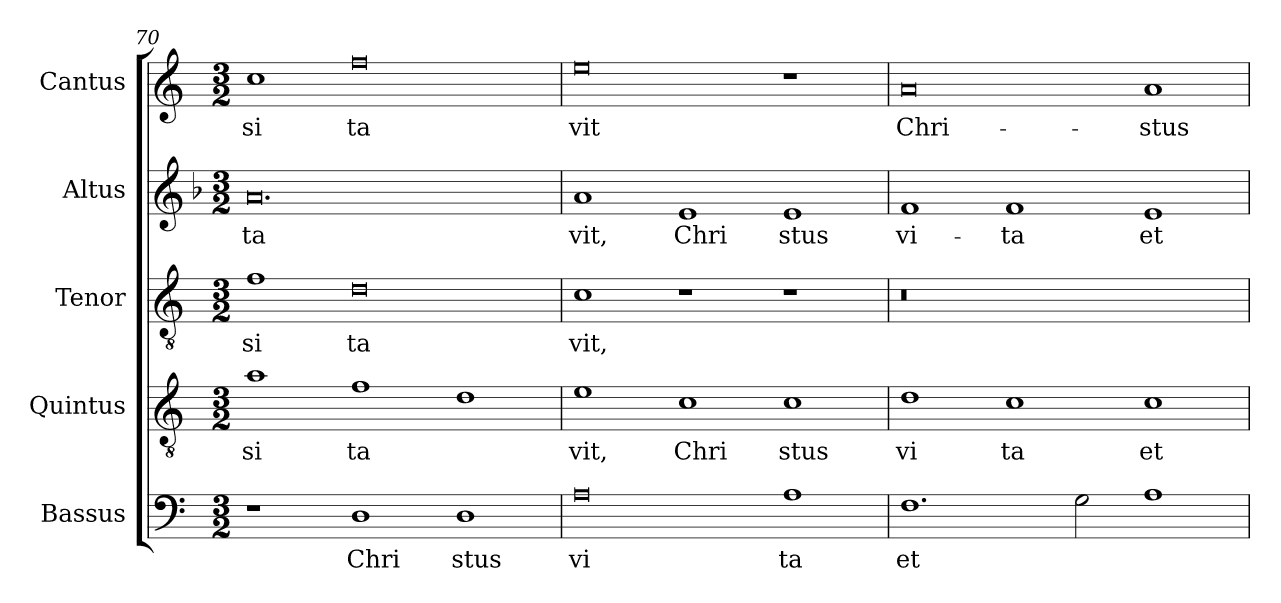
**kern	**text	**kern	**text	**kern	**text	**kern	**text	**kern	**text
*part5	*part5	*part4	*part4	*part3	*part3	*part2	*part2	*part1	*part1
*staff5	*staff5	*staff4	*staff4	*staff3	*staff3	*staff2	*staff2	*staff1	*staff1
*I"Bassus	*	*I"Quintus	*	*I"Tenor	*	*I"Altus	*	*I"Cantus	*
*clefF4	*	*clefGv2	*	*clefGv2	*	*clefG2	*	*clefG2	*
*	*	*	*	*	*	*k[b-]	*	*	*
*	*	*	*	*	*	*F:	*	*	*
*M3/2	*	*M3/2	*	*M3/2	*	*M3/2	*	*M3/2	*
=70	=70	=70	=70	=70	=70	=70	=70	=70	=70
!	!	!	!LO:LY:b:cj	!	!LO:LY:b:cj	!	!LO:LY:b:cj	!	!LO:LY:b:cj
1r	.	1a	si	1f	si	0.a	ta	1cc	si
!	!LO:LY:b:cj	!	!LO:LY:b:cj	!	!LO:LY:b:cj	!	!	!	!LO:LY:b:cj
1D	Chri	1f	ta	0d	ta	.	.	0ff	ta
!	!LO:LY:b:cj	!	!	!	!	!	!	!	!
1D	stus	1d	.	.	.	.	.	.	.
=71	=71	=71	=71	=71	=71	=71	=71	=71	=71
!	!LO:LY:b:cj	!	!LO:LY:b:cj	!	!LO:LY:b:cj	!	!LO:LY:b:cj	!	!LO:LY:b:cj
0A	vi	1e	vit,	1c	vit,	1a	vit,	0ee	vit
!	!	!	!LO:LY:b:cj	!	!	!	!LO:LY:b:cj	!	!
.	.	1c	Chri	1r	.	1e	Chri	.	.
!	!LO:LY:b:cj	!	!LO:LY:b:cj	!	!	!	!LO:LY:b:cj	!	!
1A	ta	1c	stus	1r	.	1e	stus	1r	.
!!LO:LB:g=z
=72	=72	=72	=72	=72	=72	=72	=72	=72	=72
*	*	*	*	*	*	*k[]	*	*	*
*	*	*	*	*	*	*C:	*	*	*
!	!LO:LY:b:cj	!	!LO:LY:b:cj	!	!	!	!LO:LY:b:cj	!	!LO:LY:b:cj
1.F	et	1d	vi	0.r	.	1f	vi-	0a	Chri-
!	!	!	!LO:LY:b:cj	!	!	!	!LO:LY:b:cj	!	!
.	.	1c	ta	.	.	1f	-ta	.	.
2G\	.	.	.	.	.	.	.	.	.
!	!	!	!LO:LY:b:cj	!	!	!	!LO:LY:b:cj	!	!LO:LY:b:cj
1A	.	1c	et	.	.	1e	et	1a	-stus
=	=	=	=	=	=	=	=	=	=
*-	*-	*-	*-	*-	*-	*-	*-	*-	*-
